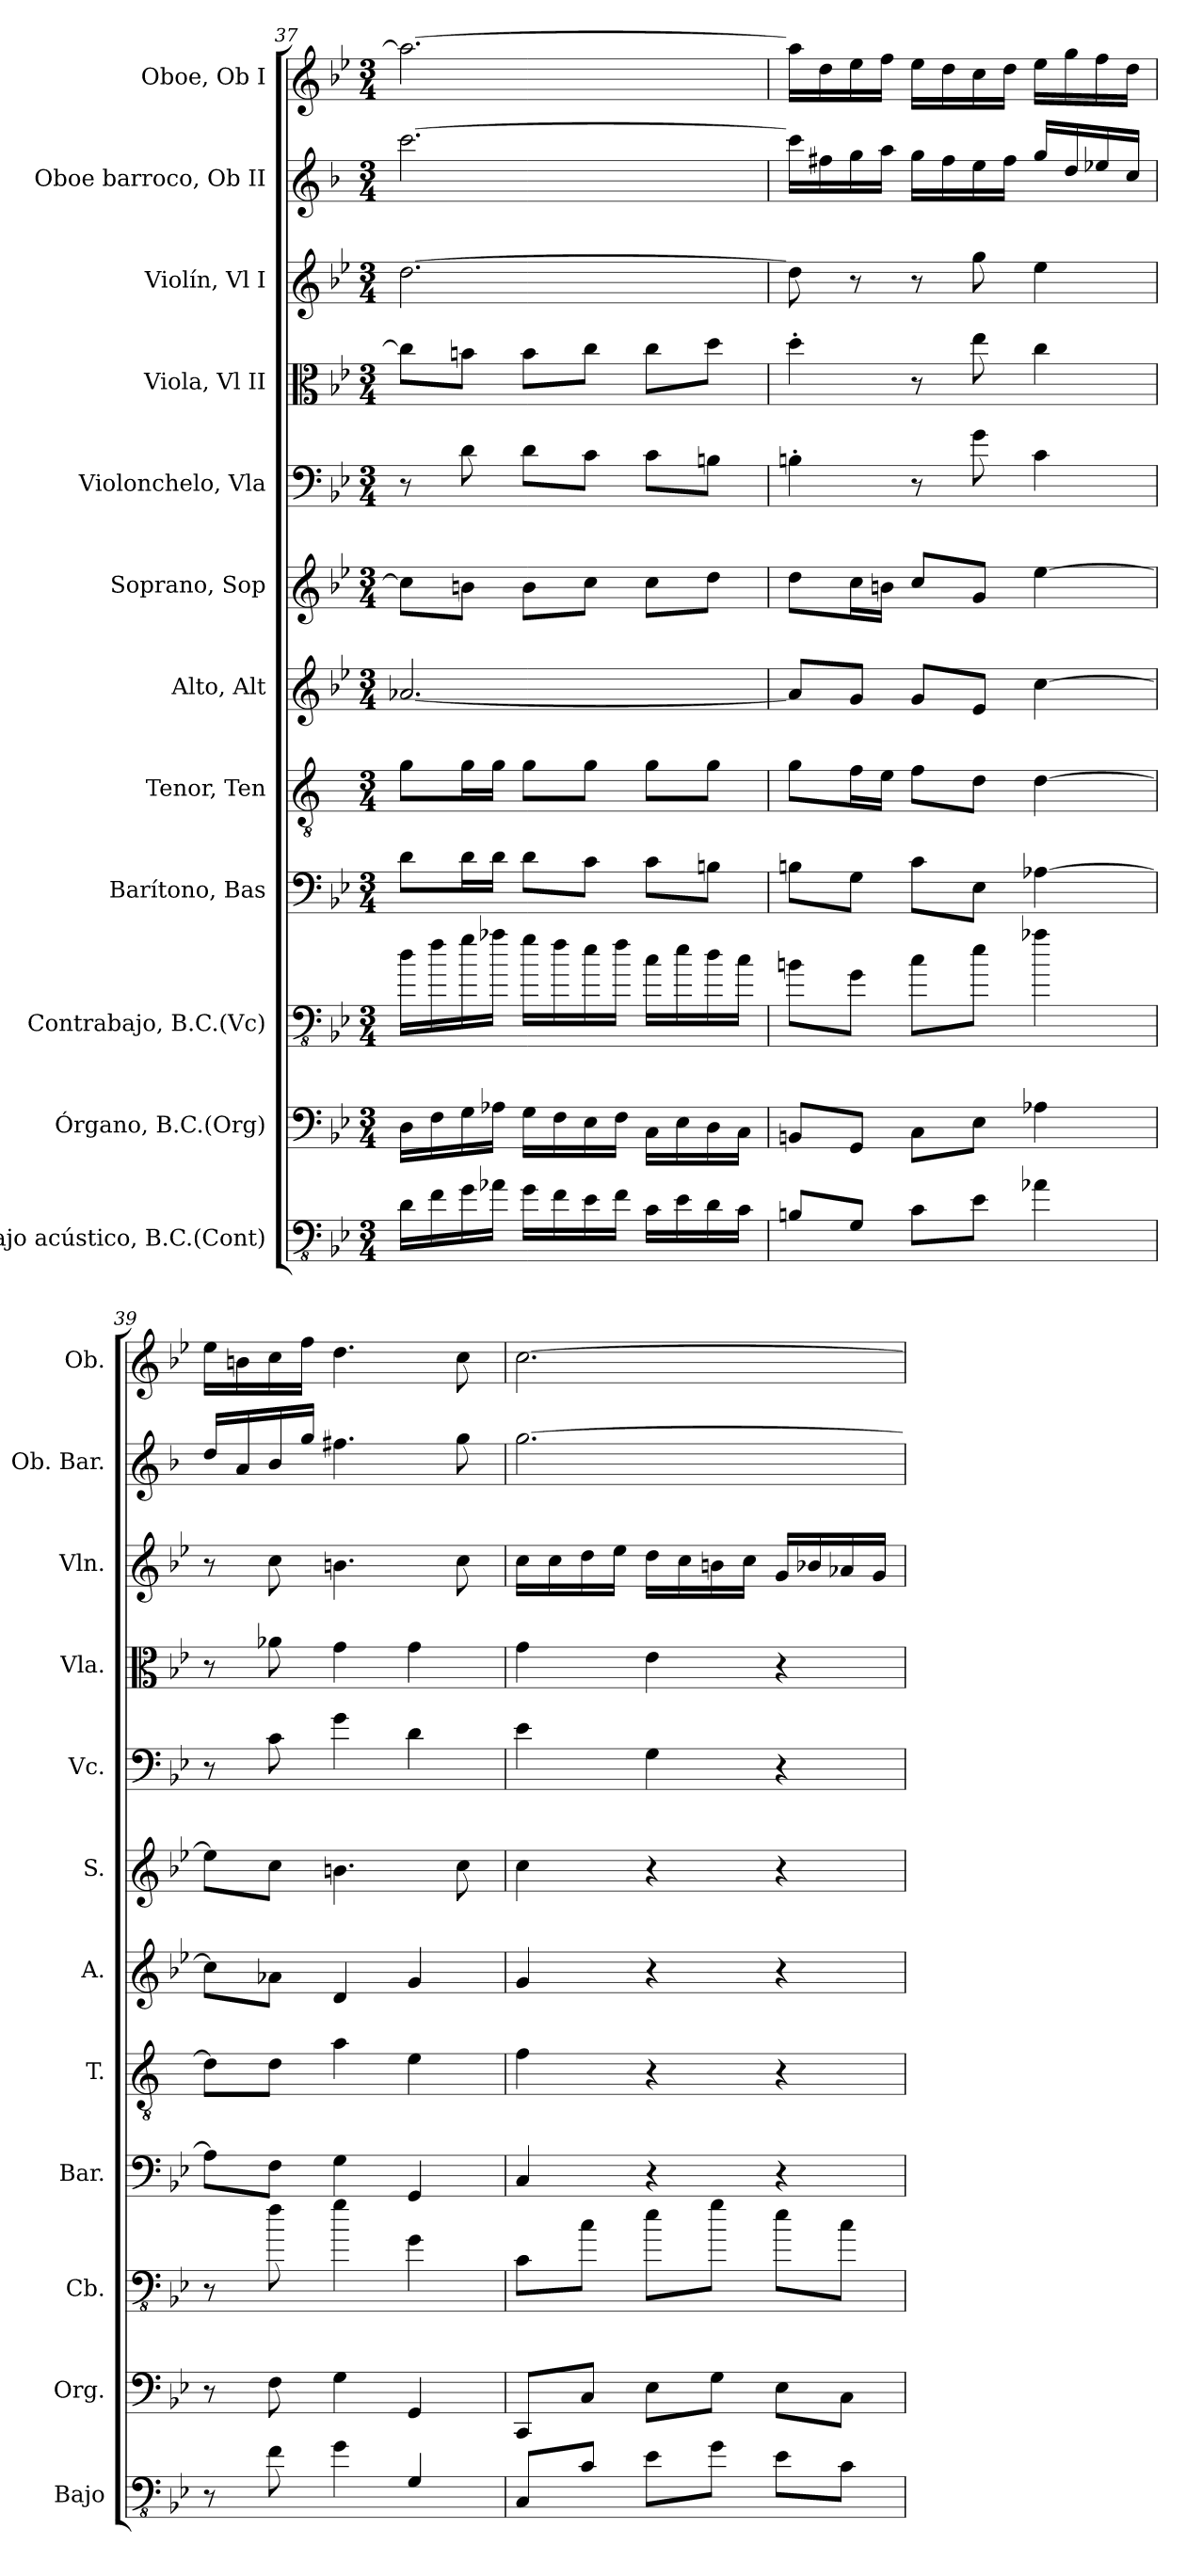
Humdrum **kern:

**kern	**kern	**kern	**kern	**kern	**kern	**kern	**kern	**kern	**kern	**kern	**kern
*part12	*part11	*part10	*part9	*part8	*part7	*part6	*part5	*part4	*part3	*part2	*part1
*staff12	*staff11	*staff10	*staff9	*staff8	*staff7	*staff6	*staff5	*staff4	*staff3	*staff2	*staff1
*I"Bajo acústico, B.C.(Cont)	*I"Órgano, B.C.(Org)	*I"Contrabajo, B.C.(Vc)	*I"Barítono, Bas	*I"Tenor, Ten	*I"Alto, Alt	*I"Soprano, Sop	*I"Violonchelo, Vla	*I"Viola, Vl II	*I"Violín, Vl I	*I"Oboe barroco, Ob II	*I"Oboe, Ob I
*I'Bajo	*I'Org.	*I'Cb.	*I'Bar.	*I'T.	*I'A.	*I'S.	*I'Vc.	*I'Vla.	*I'Vln.	*I'Ob. Bar.	*I'Ob.
*clefFv4	*clefF4	*clefFv4	*clefF4	*clefGv2	*clefG2	*clefG2	*clefF4	*clefC3	*clefG2	*clefG2	*clefG2
*ITrd7c12	*	*ITrd7c12	*	*ITrd1c2	*	*	*	*	*	*ITrd4c7	*
*k[b-e-]	*k[b-e-]	*k[b-e-]	*k[b-e-]	*k[b-e-]	*k[b-e-]	*k[b-e-]	*k[b-e-]	*k[b-e-]	*k[b-e-]	*k[b-e-]	*k[b-e-]
*M3/4	*M3/4	*M3/4	*M3/4	*M3/4	*M3/4	*M3/4	*M3/4	*M3/4	*M3/4	*M3/4	*M3/4
=37	=37	=37	=37	=37	=37	=37	=37	=37	=37	=37	=37
16DD\LL	16D\LL	16D\LL	8d\L	8f\L	[2.a-X/	8cc\L]	8r	8cc\L]	[2.dd\	[2.ff\	2.aa-\_
16FF\	16F\	16F\	.	.	.	.	.	.	.	.	.
16GG\	16G\	16G\	16d\L	16f\L	.	8bn\J	8d\	8bn\J	.	.	.
16AA-X\JJ	16A-X\JJ	16A-X\JJ	16d\JJ	16f\JJ	.	.	.	.	.	.	.
16GG\LL	16G\LL	16G\LL	8d\L	8f\L	.	8b\L	8d\L	8b\L	.	.	.
16FF\	16F\	16F\	.	.	.	.	.	.	.	.	.
16EE-\	16E-\	16E-\	8c\J	8f\J	.	8cc\J	8c\J	8cc\J	.	.	.
16FF\JJ	16F\JJ	16F\JJ	.	.	.	.	.	.	.	.	.
16CC\LL	16C\LL	16C\LL	8c\L	8f\L	.	8cc\L	8c\L	8cc\L	.	.	.
16EE-\	16E-\	16E-\	.	.	.	.	.	.	.	.	.
16DD\	16D\	16D\	8Bn\J	8f\J	.	8dd\J	8Bn\J	8dd\J	.	.	.
16CC\JJ	16C\JJ	16C\JJ	.	.	.	.	.	.	.	.	.
!!LO:PB:g=z
=38	=38	=38	=38	=38	=38	=38	=38	=38	=38	=38	=38
8BBBn/L	8BBn/L	8BBn\L	8Bn\L	8f\L	8a-/L]	8dd\L	4Bn'\	4dd'\	8dd\]	16ff\LL]	16aa-\LL]
.	.	.	.	.	.	.	.	.	.	16bn\	16dd\
8GGG/J	8GG/J	8GG\J	8G\J	16e-\L	8g/J	16cc\L	.	.	8r	16cc\	16ee-\
.	.	.	.	16d\JJ	.	16bn\JJ	.	.	.	16dd\JJ	16ff\JJ
8CC\L	8C\L	8C\L	8c\L	8e-\L	8g/L	8cc/L	8r	8r	8r	16cc\LL	16ee-\LL
.	.	.	.	.	.	.	.	.	.	16b\	16dd\
8EE-\J	8E-\J	8E-\J	8E-\J	8c\J	8e-/J	8g/J	8g\	8ee-\	8gg\	16a\	16cc\
.	.	.	.	.	.	.	.	.	.	16b\JJ	16dd\JJ
4AA-X\	4A-X\	4A-X\	[4A-X\	[4c\	[4cc\	[4ee-\	4c\	4cc\	4ee-\	16cc/LL	16ee-\LL
.	.	.	.	.	.	.	.	.	.	16g/	16gg\
.	.	.	.	.	.	.	.	.	.	16a-X/	16ff\
.	.	.	.	.	.	.	.	.	.	16f/JJ	16dd\JJ
=39	=39	=39	=39	=39	=39	=39	=39	=39	=39	=39	=39
8r	8r	8r	8A-\L]	8c\L]	8cc\L]	8ee-\L]	8r	8r	8r	16g/LL	16ee-\LL
.	.	.	.	.	.	.	.	.	.	16d/	16bn\
8FF\	8F\	8F\	8F\J	8c\J	8a-X\J	8cc\J	8c\	8a-X\	8cc\	16e-/	16cc\
.	.	.	.	.	.	.	.	.	.	16cc/JJ	16ff\JJ
4GG\	4G\	4G\	4G\	4g\	4d/	4.bn\	4g\	4g\	4.bn\	4.bn\	4.dd\
4GGG/	4GG/	4GG\	4GG/	4d\	4g/	.	4d\	4g\	.	.	.
.	.	.	.	.	.	8cc\	.	.	8cc\	8cc\	8cc\
=40	=40	=40	=40	=40	=40	=40	=40	=40	=40	=40	=40
8CCC/L	8CC/L	8CC\L	4C/	4e-\	4g/	4cc\	4e-\	4g\	16cc\LL	[2.cc\	[2.cc\
.	.	.	.	.	.	.	.	.	16cc\	.	.
8CC/J	8C/J	8C\J	.	.	.	.	.	.	16dd\	.	.
.	.	.	.	.	.	.	.	.	16ee-\JJ	.	.
8EE-\L	8E-\L	8E-\L	4r	4r	4r	4r	4G\	4e-\	16dd\LL	.	.
.	.	.	.	.	.	.	.	.	16cc\	.	.
8GG\J	8G\J	8G\J	.	.	.	.	.	.	16bn\	.	.
.	.	.	.	.	.	.	.	.	16cc\JJ	.	.
8EE-\L	8E-\L	8E-\L	4r	4r	4r	4r	4r	4r	16g/LL	.	.
.	.	.	.	.	.	.	.	.	16b-X/	.	.
8CC\J	8C\J	8C\J	.	.	.	.	.	.	16a-X/	.	.
.	.	.	.	.	.	.	.	.	16g/JJ	.	.
=	=	=	=	=	=	=	=	=	=	=	=
*-	*-	*-	*-	*-	*-	*-	*-	*-	*-	*-	*-
